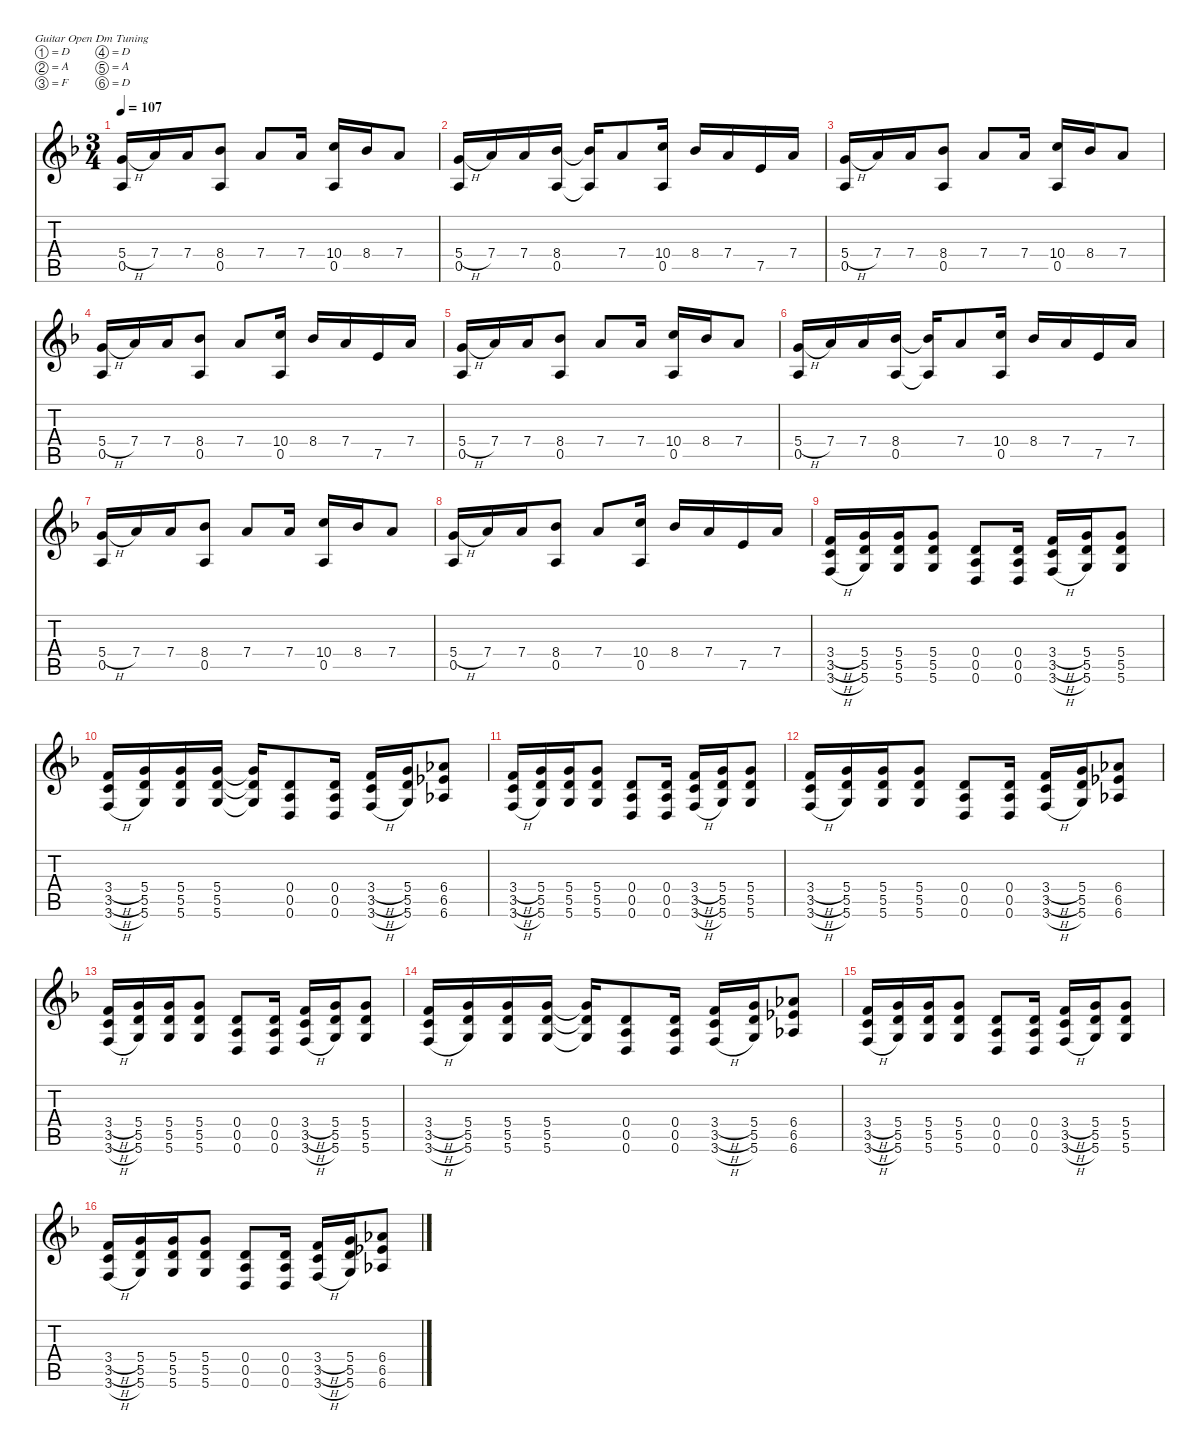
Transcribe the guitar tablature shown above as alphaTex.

\hideDynamics
\bracketExtendMode nobrackets
\singleTrackTrackNamePolicy hidden
\multiTrackTrackNamePolicy hidden
\firstSystemTrackNameMode fullname
\firstSystemTrackNameOrientation horizontal
\otherSystemsTrackNameOrientation horizontal
\track ("Guitar 1" "E-Gt") {defaultSystemsLayout 16 instrument distortionguitar}
\staff {score tabs}
\tuning (D4 A3 F3 D3 A2 D2)
\ts (3 4)
\tempo 107
\clef g2
\ks dminor
(5.4{h acc forcenatural} 0.5{acc forcenatural}).16{dy f beam Up} 7.4{acc forcenatural}.16{beam Up} 7.4{acc forcenatural}.16{beam Up} (8.4{acc b} 0.5{acc forcenatural}).8{beam Up} 7.4{acc forcenatural}.8{beam Up} 7.4{acc forcenatural}.16{beam Up} (10.4{acc forcenatural} 0.5{acc forcenatural}).16{beam Up} 8.4{acc b}.16{beam Up} 7.4{acc forcenatural}.8{beam Up} |
(5.4{h acc forcenatural} 0.5{acc forcenatural}).16{beam Up} 7.4{acc forcenatural}.16{beam Up} 7.4{acc forcenatural}.16{beam Up} (8.4{acc b} 0.5{acc forcenatural}).16{beam Up} (8.4{t acc b} 0.5{t acc forcenatural}).16{beam Up} 7.4{acc forcenatural}.8{beam Up} (10.4{acc forcenatural} 0.5{acc forcenatural}).16{beam Up} 8.4{acc b}.16{beam Up} 7.4{acc forcenatural}.16{beam Up} 7.5{acc forcenatural}.16{beam Up} 7.4{acc forcenatural}.16{beam Up} |
(5.4{h acc forcenatural} 0.5{acc forcenatural}).16{beam Up} 7.4{acc forcenatural}.16{beam Up} 7.4{acc forcenatural}.16{beam Up} (8.4{acc b} 0.5{acc forcenatural}).8{beam Up} 7.4{acc forcenatural}.8{beam Up} 7.4{acc forcenatural}.16{beam Up} (10.4{acc forcenatural} 0.5{acc forcenatural}).16{beam Up} 8.4{acc b}.16{beam Up} 7.4{acc forcenatural}.8{beam Up} |
(5.4{h acc forcenatural} 0.5{acc forcenatural}).16{beam Up} 7.4{acc forcenatural}.16{beam Up} 7.4{acc forcenatural}.16{beam Up} (8.4{acc b} 0.5{acc forcenatural}).8{beam Up} 7.4{acc forcenatural}.8{beam Up} (10.4{acc forcenatural} 0.5{acc forcenatural}).16{beam Up} 8.4{acc b}.16{beam Up} 7.4{acc forcenatural}.16{beam Up} 7.5{acc forcenatural}.16{beam Up} 7.4{acc forcenatural}.16{beam Up} |
(5.4{h acc forcenatural} 0.5{acc forcenatural}).16{beam Up} 7.4{acc forcenatural}.16{beam Up} 7.4{acc forcenatural}.16{beam Up} (8.4{acc b} 0.5{acc forcenatural}).8{beam Up} 7.4{acc forcenatural}.8{beam Up} 7.4{acc forcenatural}.16{beam Up} (10.4{acc forcenatural} 0.5{acc forcenatural}).16{beam Up} 8.4{acc b}.16{beam Up} 7.4{acc forcenatural}.8{beam Up} |
(5.4{h acc forcenatural} 0.5{acc forcenatural}).16{beam Up} 7.4{acc forcenatural}.16{beam Up} 7.4{acc forcenatural}.16{beam Up} (8.4{acc b} 0.5{acc forcenatural}).16{beam Up} (8.4{t acc b} 0.5{t acc forcenatural}).16{beam Up} 7.4{acc forcenatural}.8{beam Up} (10.4{acc forcenatural} 0.5{acc forcenatural}).16{beam Up} 8.4{acc b}.16{beam Up} 7.4{acc forcenatural}.16{beam Up} 7.5{acc forcenatural}.16{beam Up} 7.4{acc forcenatural}.16{beam Up} |
(5.4{h acc forcenatural} 0.5{acc forcenatural}).16{dy pp beam Up} 7.4{acc forcenatural}.16{beam Up} 7.4{acc forcenatural}.16{beam Up} (8.4{acc b} 0.5{acc forcenatural}).8{beam Up} 7.4{acc forcenatural}.8{beam Up} 7.4{acc forcenatural}.16{beam Up} (10.4{acc forcenatural} 0.5{acc forcenatural}).16{beam Up} 8.4{acc b}.16{beam Up} 7.4{acc forcenatural}.8{beam Up} |
(5.4{h acc forcenatural} 0.5{acc forcenatural}).16{beam Up} 7.4{acc forcenatural}.16{beam Up} 7.4{acc forcenatural}.16{beam Up} (8.4{acc b} 0.5{acc forcenatural}).8{beam Up} 7.4{acc forcenatural}.8{beam Up} (10.4{acc forcenatural} 0.5{acc forcenatural}).16{beam Up} 8.4{acc b}.16{beam Up} 7.4{acc forcenatural}.16{beam Up} 7.5{acc forcenatural}.16{beam Up} 7.4{acc forcenatural}.16{beam Up} |
(3.4{h acc forcenatural} 3.5{h acc forcenatural} 3.6{h acc forcenatural}).16{dy f beam Up} (5.4{acc forcenatural} 5.5{acc forcenatural} 5.6{acc forcenatural}).16{beam Up} (5.4{acc forcenatural} 5.5{acc forcenatural} 5.6{acc forcenatural}).16{beam Up} (5.4{acc forcenatural} 5.5{acc forcenatural} 5.6{acc forcenatural}).8{beam Up} (0.4{acc forcenatural} 0.5{acc forcenatural} 0.6{acc forcenatural}).8{beam Up} (0.4{acc forcenatural} 0.5{acc forcenatural} 0.6{acc forcenatural}).16{beam Up} (3.4{h acc forcenatural} 3.5{h acc forcenatural} 3.6{h acc forcenatural}).16{beam Up} (5.4{acc forcenatural} 5.5{acc forcenatural} 5.6{acc forcenatural}).16{beam Up} (5.4{acc forcenatural} 5.5{acc forcenatural} 5.6{acc forcenatural}).8{beam Up} |
(3.4{h acc forcenatural} 3.5{h acc forcenatural} 3.6{h acc forcenatural}).16{beam Up} (5.4{acc forcenatural} 5.5{acc forcenatural} 5.6{acc forcenatural}).16{beam Up} (5.4{acc forcenatural} 5.5{acc forcenatural} 5.6{acc forcenatural}).16{beam Up} (5.4{acc forcenatural} 5.5{acc forcenatural} 5.6{acc forcenatural}).16{beam Up} (5.4{t acc forcenatural} 5.5{t acc forcenatural} 5.6{t acc forcenatural}).16{beam Up} (0.4{acc forcenatural} 0.5{acc forcenatural} 0.6{acc forcenatural}).8{beam Up} (0.4{acc forcenatural} 0.5{acc forcenatural} 0.6{acc forcenatural}).16{beam Up} (3.4{h acc forcenatural} 3.5{h acc forcenatural} 3.6{h acc forcenatural}).16{beam Up} (5.4{acc forcenatural} 5.5{acc forcenatural} 5.6{acc forcenatural}).16{beam Up} (6.4{acc b} 6.5{acc b} 6.6{acc b}).8{beam Up} |
(3.4{h acc forcenatural} 3.5{h acc forcenatural} 3.6{h acc forcenatural}).16{beam Up} (5.4{acc forcenatural} 5.5{acc forcenatural} 5.6{acc forcenatural}).16{beam Up} (5.4{acc forcenatural} 5.5{acc forcenatural} 5.6{acc forcenatural}).16{beam Up} (5.4{acc forcenatural} 5.5{acc forcenatural} 5.6{acc forcenatural}).8{beam Up} (0.4{acc forcenatural} 0.5{acc forcenatural} 0.6{acc forcenatural}).8{beam Up} (0.4{acc forcenatural} 0.5{acc forcenatural} 0.6{acc forcenatural}).16{beam Up} (3.4{h acc forcenatural} 3.5{h acc forcenatural} 3.6{h acc forcenatural}).16{beam Up} (5.4{acc forcenatural} 5.5{acc forcenatural} 5.6{acc forcenatural}).16{beam Up} (5.4{acc forcenatural} 5.5{acc forcenatural} 5.6{acc forcenatural}).8{beam Up} |
(3.4{h acc forcenatural} 3.5{h acc forcenatural} 3.6{h acc forcenatural}).16{beam Up} (5.4{acc forcenatural} 5.5{acc forcenatural} 5.6{acc forcenatural}).16{beam Up} (5.4{acc forcenatural} 5.5{acc forcenatural} 5.6{acc forcenatural}).16{beam Up} (5.4{acc forcenatural} 5.5{acc forcenatural} 5.6{acc forcenatural}).8{beam Up} (0.4{acc forcenatural} 0.5{acc forcenatural} 0.6{acc forcenatural}).8{beam Up} (0.4{acc forcenatural} 0.5{acc forcenatural} 0.6{acc forcenatural}).16{beam Up} (3.4{h acc forcenatural} 3.5{h acc forcenatural} 3.6{h acc forcenatural}).16{beam Up} (5.4{acc forcenatural} 5.5{acc forcenatural} 5.6{acc forcenatural}).16{beam Up} (6.4{acc b} 6.5{acc b} 6.6{acc b}).8{beam Up} |
(3.4{h acc forcenatural} 3.5{h acc forcenatural} 3.6{h acc forcenatural}).16{beam Up} (5.4{acc forcenatural} 5.5{acc forcenatural} 5.6{acc forcenatural}).16{beam Up} (5.4{acc forcenatural} 5.5{acc forcenatural} 5.6{acc forcenatural}).16{beam Up} (5.4{acc forcenatural} 5.5{acc forcenatural} 5.6{acc forcenatural}).8{beam Up} (0.4{acc forcenatural} 0.5{acc forcenatural} 0.6{acc forcenatural}).8{beam Up} (0.4{acc forcenatural} 0.5{acc forcenatural} 0.6{acc forcenatural}).16{beam Up} (3.4{h acc forcenatural} 3.5{h acc forcenatural} 3.6{h acc forcenatural}).16{beam Up} (5.4{acc forcenatural} 5.5{acc forcenatural} 5.6{acc forcenatural}).16{beam Up} (5.4{acc forcenatural} 5.5{acc forcenatural} 5.6{acc forcenatural}).8{beam Up} |
(3.4{h acc forcenatural} 3.5{h acc forcenatural} 3.6{h acc forcenatural}).16{beam Up} (5.4{acc forcenatural} 5.5{acc forcenatural} 5.6{acc forcenatural}).16{beam Up} (5.4{acc forcenatural} 5.5{acc forcenatural} 5.6{acc forcenatural}).16{beam Up} (5.4{acc forcenatural} 5.5{acc forcenatural} 5.6{acc forcenatural}).16{beam Up} (5.4{t acc forcenatural} 5.5{t acc forcenatural} 5.6{t acc forcenatural}).16{beam Up} (0.4{acc forcenatural} 0.5{acc forcenatural} 0.6{acc forcenatural}).8{beam Up} (0.4{acc forcenatural} 0.5{acc forcenatural} 0.6{acc forcenatural}).16{beam Up} (3.4{h acc forcenatural} 3.5{h acc forcenatural} 3.6{h acc forcenatural}).16{beam Up} (5.4{acc forcenatural} 5.5{acc forcenatural} 5.6{acc forcenatural}).16{beam Up} (6.4{acc b} 6.5{acc b} 6.6{acc b}).8{beam Up} |
(3.4{h acc forcenatural} 3.5{h acc forcenatural} 3.6{h acc forcenatural}).16{beam Up} (5.4{acc forcenatural} 5.5{acc forcenatural} 5.6{acc forcenatural}).16{beam Up} (5.4{acc forcenatural} 5.5{acc forcenatural} 5.6{acc forcenatural}).16{beam Up} (5.4{acc forcenatural} 5.5{acc forcenatural} 5.6{acc forcenatural}).8{beam Up} (0.4{acc forcenatural} 0.5{acc forcenatural} 0.6{acc forcenatural}).8{beam Up} (0.4{acc forcenatural} 0.5{acc forcenatural} 0.6{acc forcenatural}).16{beam Up} (3.4{h acc forcenatural} 3.5{h acc forcenatural} 3.6{h acc forcenatural}).16{beam Up} (5.4{acc forcenatural} 5.5{acc forcenatural} 5.6{acc forcenatural}).16{beam Up} (5.4{acc forcenatural} 5.5{acc forcenatural} 5.6{acc forcenatural}).8{beam Up} |
(3.4{h acc forcenatural} 3.5{h acc forcenatural} 3.6{h acc forcenatural}).16{beam Up} (5.4{acc forcenatural} 5.5{acc forcenatural} 5.6{acc forcenatural}).16{beam Up} (5.4{acc forcenatural} 5.5{acc forcenatural} 5.6{acc forcenatural}).16{beam Up} (5.4{acc forcenatural} 5.5{acc forcenatural} 5.6{acc forcenatural}).8{beam Up} (0.4{acc forcenatural} 0.5{acc forcenatural} 0.6{acc forcenatural}).8{beam Up} (0.4{acc forcenatural} 0.5{acc forcenatural} 0.6{acc forcenatural}).16{beam Up} (3.4{h acc forcenatural} 3.5{h acc forcenatural} 3.6{h acc forcenatural}).16{beam Up} (5.4{acc forcenatural} 5.5{acc forcenatural} 5.6{acc forcenatural}).16{beam Up} (6.4{acc b} 6.5{acc b} 6.6{acc b}).8{beam Up}
